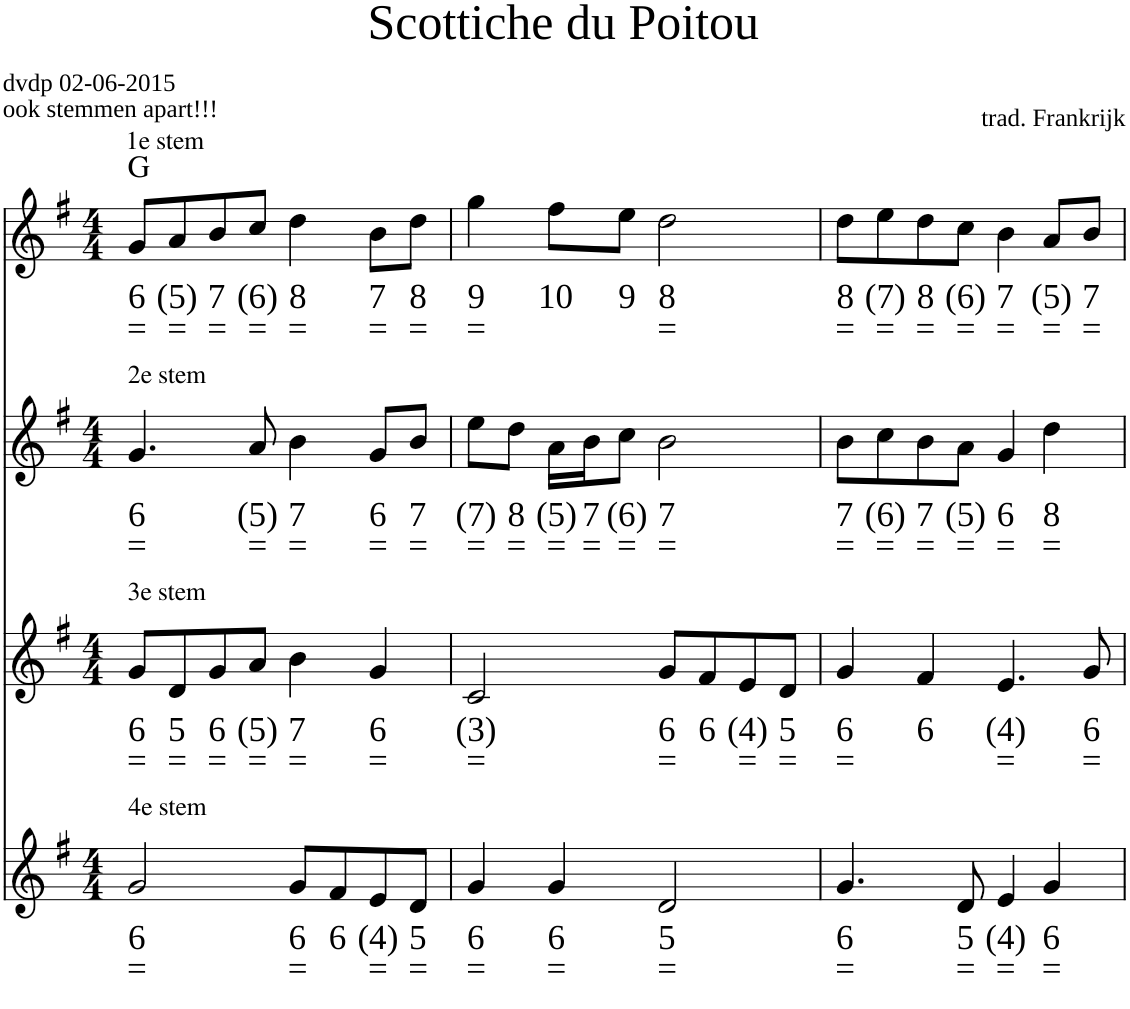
**kern	**text	**text	**kern	**text	**text	**kern	**text	**text	**kern	**text	**text	**harte
*part4	*part4	*part4	*part3	*part3	*part3	*part2	*part2	*part2	*part1	*part1	*part1	*part1
*staff4	*staff4	*staff4	*staff3	*staff3	*staff3	*staff2	*staff2	*staff2	*staff1	*staff1	*staff1	*
*I"Voice	*	*	*I"Voice	*	*	*I"Voice	*	*	*I"Voice	*	*	*
*clefG2	*	*	*clefG2	*	*	*clefG2	*	*	*clefG2	*	*	*
*k[f#]	*	*	*k[f#]	*	*	*k[f#]	*	*	*k[f#]	*	*	*
*M4/4	*	*	*M4/4	*	*	*M4/4	*	*	*M4/4	*	*	*
=1	=1	=1	=1	=1	=1	=1	=1	=1	=1	=1	=1	=1
!	!	!	!	!	!	!	!	!	!LO:TX:a:t=1e stem	!	!	!
!	!	!	!	!	!	!LO:TX:a:t=2e stem	!	!	!	!	!	!
!	!	!	!LO:TX:a:t=3e stem	!	!	!	!	!	!	!	!	!
!LO:TX:a:t=4e stem	!	!	!	!	!	!	!	!	!	!	!	!
!	!LO:LY:b	!LO:LY:b	!	!LO:LY:b	!LO:LY:b	!	!LO:LY:b	!LO:LY:b	!	!LO:LY:b	!LO:LY:b	!
2g/	6	=	8g/L	6	=	4.g/	6	=	8g/L	6	=	G:maj
!	!	!	!	!LO:LY:b	!LO:LY:b	!	!	!	!	!LO:LY:b	!LO:LY:b	!
.	.	.	8d/	5	=	.	.	.	8a/	(5)	=	.
!	!	!	!	!LO:LY:b	!LO:LY:b	!	!	!	!	!LO:LY:b	!LO:LY:b	!
.	.	.	8g/	6	=	.	.	.	8b/	7	=	.
!	!	!	!	!LO:LY:b	!LO:LY:b	!	!LO:LY:b	!LO:LY:b	!	!LO:LY:b	!LO:LY:b	!
.	.	.	8a/J	(5)	=	8a/	(5)	=	8cc/J	(6)	=	.
!	!LO:LY:b	!LO:LY:b	!	!LO:LY:b	!LO:LY:b	!	!LO:LY:b	!LO:LY:b	!	!LO:LY:b	!LO:LY:b	!
8g/L	6	=	4b\	7	=	4b\	7	=	4dd\	8	=	.
!	!LO:LY:b	!	!	!	!	!	!	!	!	!	!	!
8f#/	6	.	.	.	.	.	.	.	.	.	.	.
!	!LO:LY:b	!LO:LY:b	!	!LO:LY:b	!LO:LY:b	!	!LO:LY:b	!LO:LY:b	!	!LO:LY:b	!LO:LY:b	!
8e/	(4)	=	4g/	6	=	8g/L	6	=	8b\L	7	=	.
!	!LO:LY:b	!LO:LY:b	!	!	!	!	!LO:LY:b	!LO:LY:b	!	!LO:LY:b	!LO:LY:b	!
8d/J	5	=	.	.	.	8b/J	7	=	8dd\J	8	=	.
=2	=2	=2	=2	=2	=2	=2	=2	=2	=2	=2	=2	=2
!	!LO:LY:b	!LO:LY:b	!	!LO:LY:b	!LO:LY:b	!	!LO:LY:b	!LO:LY:b	!	!LO:LY:b	!LO:LY:b	!
4g/	6	=	2c/	(3)	=	8ee\L	(7)	=	4gg\	9	=	.
!	!	!	!	!	!	!	!LO:LY:b	!LO:LY:b	!	!	!	!
.	.	.	.	.	.	8dd\J	8	=	.	.	.	.
!	!LO:LY:b	!LO:LY:b	!	!	!	!	!LO:LY:b	!LO:LY:b	!	!LO:LY:b	!	!
4g/	6	=	.	.	.	16a\LL	(5)	=	8ff#\L	10	.	.
!	!	!	!	!	!	!	!LO:LY:b	!LO:LY:b	!	!	!	!
.	.	.	.	.	.	16b\J	7	=	.	.	.	.
!	!	!	!	!	!	!	!LO:LY:b	!LO:LY:b	!	!LO:LY:b	!	!
.	.	.	.	.	.	8cc\J	(6)	=	8ee\J	9	.	.
!	!LO:LY:b	!LO:LY:b	!	!LO:LY:b	!LO:LY:b	!	!LO:LY:b	!LO:LY:b	!	!LO:LY:b	!LO:LY:b	!
2d/	5	=	8g/L	6	=	2b\	7	=	2dd\	8	=	.
!	!	!	!	!LO:LY:b	!	!	!	!	!	!	!	!
.	.	.	8f#/	6	.	.	.	.	.	.	.	.
!	!	!	!	!LO:LY:b	!LO:LY:b	!	!	!	!	!	!	!
.	.	.	8e/	(4)	=	.	.	.	.	.	.	.
!	!	!	!	!LO:LY:b	!LO:LY:b	!	!	!	!	!	!	!
.	.	.	8d/J	5	=	.	.	.	.	.	.	.
=3	=3	=3	=3	=3	=3	=3	=3	=3	=3	=3	=3	=3
!	!LO:LY:b	!LO:LY:b	!	!LO:LY:b	!LO:LY:b	!	!LO:LY:b	!LO:LY:b	!	!LO:LY:b	!LO:LY:b	!
4.g/	6	=	4g/	6	=	8b\L	7	=	8dd\L	8	=	.
!	!	!	!	!	!	!	!LO:LY:b	!LO:LY:b	!	!LO:LY:b	!LO:LY:b	!
.	.	.	.	.	.	8cc\	(6)	=	8ee\	(7)	=	.
!	!	!	!	!LO:LY:b	!	!	!LO:LY:b	!LO:LY:b	!	!LO:LY:b	!LO:LY:b	!
.	.	.	4f#/	6	.	8b\	7	=	8dd\	8	=	.
!	!LO:LY:b	!LO:LY:b	!	!	!	!	!LO:LY:b	!LO:LY:b	!	!LO:LY:b	!LO:LY:b	!
8d/	5	=	.	.	.	8a\J	(5)	=	8cc\J	(6)	=	.
!	!LO:LY:b	!LO:LY:b	!	!LO:LY:b	!LO:LY:b	!	!LO:LY:b	!LO:LY:b	!	!LO:LY:b	!LO:LY:b	!
4e/	(4)	=	4.e/	(4)	=	4g/	6	=	4b\	7	=	.
!	!LO:LY:b	!LO:LY:b	!	!	!	!	!LO:LY:b	!LO:LY:b	!	!LO:LY:b	!LO:LY:b	!
4g/	6	=	.	.	.	4dd\	8	=	8a/L	(5)	=	.
!	!	!	!	!LO:LY:b	!LO:LY:b	!	!	!	!	!LO:LY:b	!LO:LY:b	!
.	.	.	8g/	6	=	.	.	.	8b/J	7	=	.
=	=	=	=	=	=	=	=	=	=	=	=	=
*-	*-	*-	*-	*-	*-	*-	*-	*-	*-	*-	*-	*-
